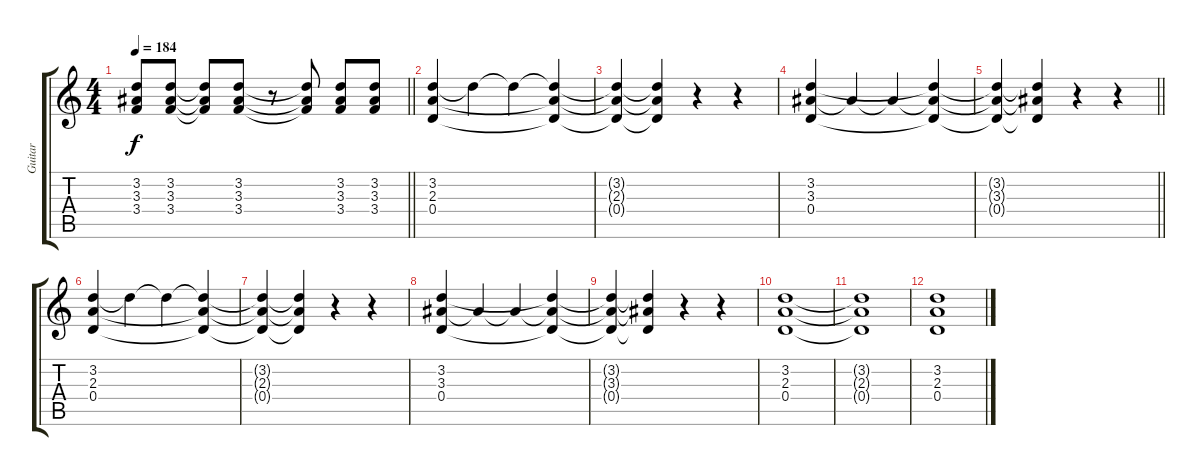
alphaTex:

\track ("Guitar" "Guitar") {instrument electricguitarclean}
\staff {score tabs}
\tuning (E4 B3 G3 D3 A2 E2) {hide}
\ts (4 4)
\tempo 184
\clef g2
\barLineRight lightlight
\ks c
(3.2 3.3 3.4).8{dy f} (3.2 3.3 3.4).8 (3.2{t} 3.3{t} 3.4{t}).8 (3.2 3.3 3.4).8 r.8 (3.2{t} 3.3{t} 3.4{t}).8 (3.2 3.3 3.4).8 (3.2 3.3 3.4).8 |
(3.2 2.3 0.4).4 3.2{t}.4 3.2{t}.4 (3.2{t} 2.3{t} 0.4{t}).4 |
(3.2{t} 2.3{t} 0.4{t}).4 (3.2{t} 2.3{t} 0.4{t}).4 r.4 r.4 |
(3.2 3.3 0.4).4 3.3{t}.4 3.3{t}.4 (3.2{t} 3.3{t} 0.4{t}).4 |
\barLineRight lightlight
(3.2{t} 3.3{t} 0.4{t}).4 (3.2{t} 3.3{t} 0.4{t}).4 r.4 r.4 |
(3.2 2.3 0.4).4 3.2{t}.4 3.2{t}.4 (3.2{t} 2.3{t} 0.4{t}).4 |
(3.2{t} 2.3{t} 0.4{t}).4 (3.2{t} 2.3{t} 0.4{t}).4 r.4 r.4 |
(3.2 3.3 0.4).4 3.3{t}.4 3.3{t}.4 (3.2{t} 3.3{t} 0.4{t}).4 |
(3.2{t} 3.3{t} 0.4{t}).4 (3.2{t} 3.3{t} 0.4{t}).4 r.4 r.4 |
(3.2 2.3 0.4).1 |
(3.2{t} 2.3{t} 0.4{t}).1 |
(3.2 2.3 0.4).1
